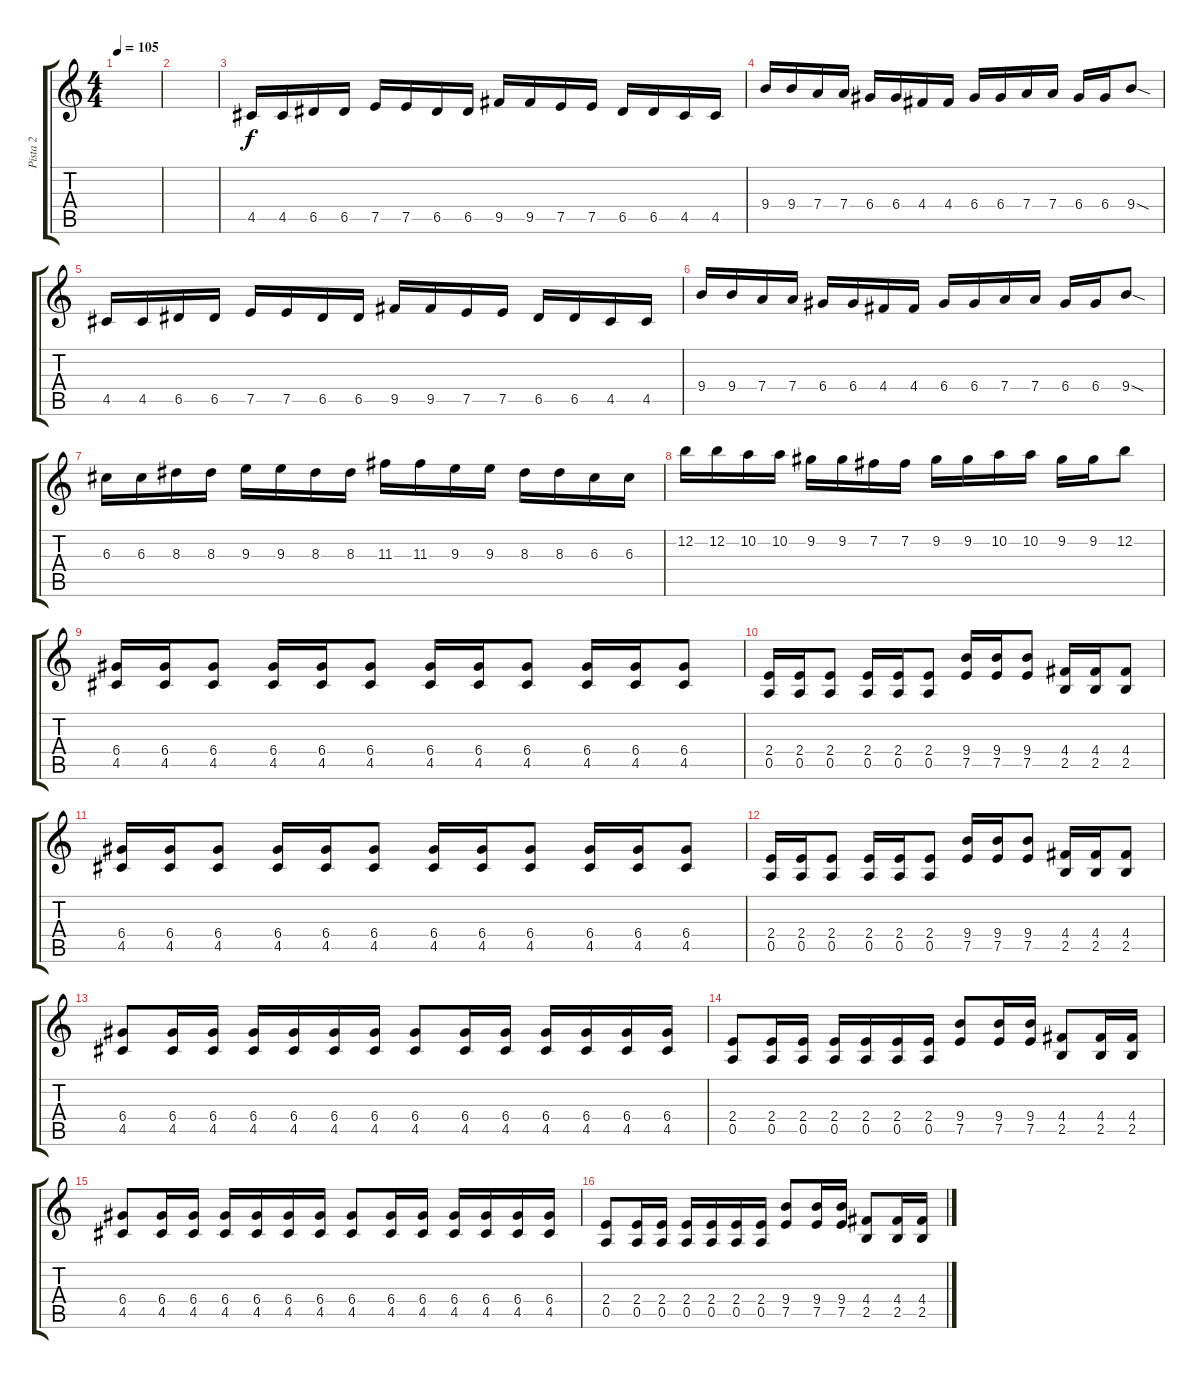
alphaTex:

\track ("Pista 2" "Pista 2") {instrument distortionguitar}
\staff {score tabs}
\tuning (E4 B3 G3 D3 A2 E2) {hide}
\ts (4 4)
\tempo 105
\clef g2
\ks c
|
|
4.5.16 4.5.16 6.5.16 6.5.16 7.5.16 7.5.16 6.5.16 6.5.16 9.5.16 9.5.16 7.5.16 7.5.16 6.5.16 6.5.16 4.5.16 4.5.16 |
9.4.16 9.4.16 7.4.16 7.4.16 6.4.16 6.4.16 4.4.16 4.4.16 6.4.16 6.4.16 7.4.16 7.4.16 6.4.16 6.4.16 9.4{sod}.8 |
4.5.16 4.5.16 6.5.16 6.5.16 7.5.16 7.5.16 6.5.16 6.5.16 9.5.16 9.5.16 7.5.16 7.5.16 6.5.16 6.5.16 4.5.16 4.5.16 |
9.4.16 9.4.16 7.4.16 7.4.16 6.4.16 6.4.16 4.4.16 4.4.16 6.4.16 6.4.16 7.4.16 7.4.16 6.4.16 6.4.16 9.4{sod}.8 |
6.3.16 6.3.16 8.3.16 8.3.16 9.3.16 9.3.16 8.3.16 8.3.16 11.3.16 11.3.16 9.3.16 9.3.16 8.3.16 8.3.16 6.3.16 6.3.16 |
12.2.16 12.2.16 10.2.16 10.2.16 9.2.16 9.2.16 7.2.16 7.2.16 9.2.16 9.2.16 10.2.16 10.2.16 9.2.16 9.2.16 12.2.8 |
(6.4 4.5).16 (6.4 4.5).16 (6.4 4.5).8 (6.4 4.5).16 (6.4 4.5).16 (6.4 4.5).8 (6.4 4.5).16 (6.4 4.5).16 (6.4 4.5).8 (6.4 4.5).16 (6.4 4.5).16 (6.4 4.5).8 |
(2.4 0.5).16 (2.4 0.5).16 (2.4 0.5).8 (2.4 0.5).16 (2.4 0.5).16 (2.4 0.5).8 (9.4 7.5).16 (9.4 7.5).16 (9.4 7.5).8 (4.4 2.5).16 (4.4 2.5).16 (4.4 2.5).8 |
(6.4 4.5).16 (6.4 4.5).16 (6.4 4.5).8 (6.4 4.5).16 (6.4 4.5).16 (6.4 4.5).8 (6.4 4.5).16 (6.4 4.5).16 (6.4 4.5).8 (6.4 4.5).16 (6.4 4.5).16 (6.4 4.5).8 |
(2.4 0.5).16 (2.4 0.5).16 (2.4 0.5).8 (2.4 0.5).16 (2.4 0.5).16 (2.4 0.5).8 (9.4 7.5).16 (9.4 7.5).16 (9.4 7.5).8 (4.4 2.5).16 (4.4 2.5).16 (4.4 2.5).8 |
(6.4 4.5).8 (6.4 4.5).16 (6.4 4.5).16 (6.4 4.5).16 (6.4 4.5).16 (6.4 4.5).16 (6.4 4.5).16 (6.4 4.5).8 (6.4 4.5).16 (6.4 4.5).16 (6.4 4.5).16 (6.4 4.5).16 (6.4 4.5).16 (6.4 4.5).16 |
(2.4 0.5).8 (2.4 0.5).16 (2.4 0.5).16 (2.4 0.5).16 (2.4 0.5).16 (2.4 0.5).16 (2.4 0.5).16 (9.4 7.5).8 (9.4 7.5).16 (9.4 7.5).16 (4.4 2.5).8 (4.4 2.5).16 (4.4 2.5).16 |
(6.4 4.5).8 (6.4 4.5).16 (6.4 4.5).16 (6.4 4.5).16 (6.4 4.5).16 (6.4 4.5).16 (6.4 4.5).16 (6.4 4.5).8 (6.4 4.5).16 (6.4 4.5).16 (6.4 4.5).16 (6.4 4.5).16 (6.4 4.5).16 (6.4 4.5).16 |
(2.4 0.5).8 (2.4 0.5).16 (2.4 0.5).16 (2.4 0.5).16 (2.4 0.5).16 (2.4 0.5).16 (2.4 0.5).16 (9.4 7.5).8 (9.4 7.5).16 (9.4 7.5).16 (4.4 2.5).8 (4.4 2.5).16 (4.4 2.5).16
